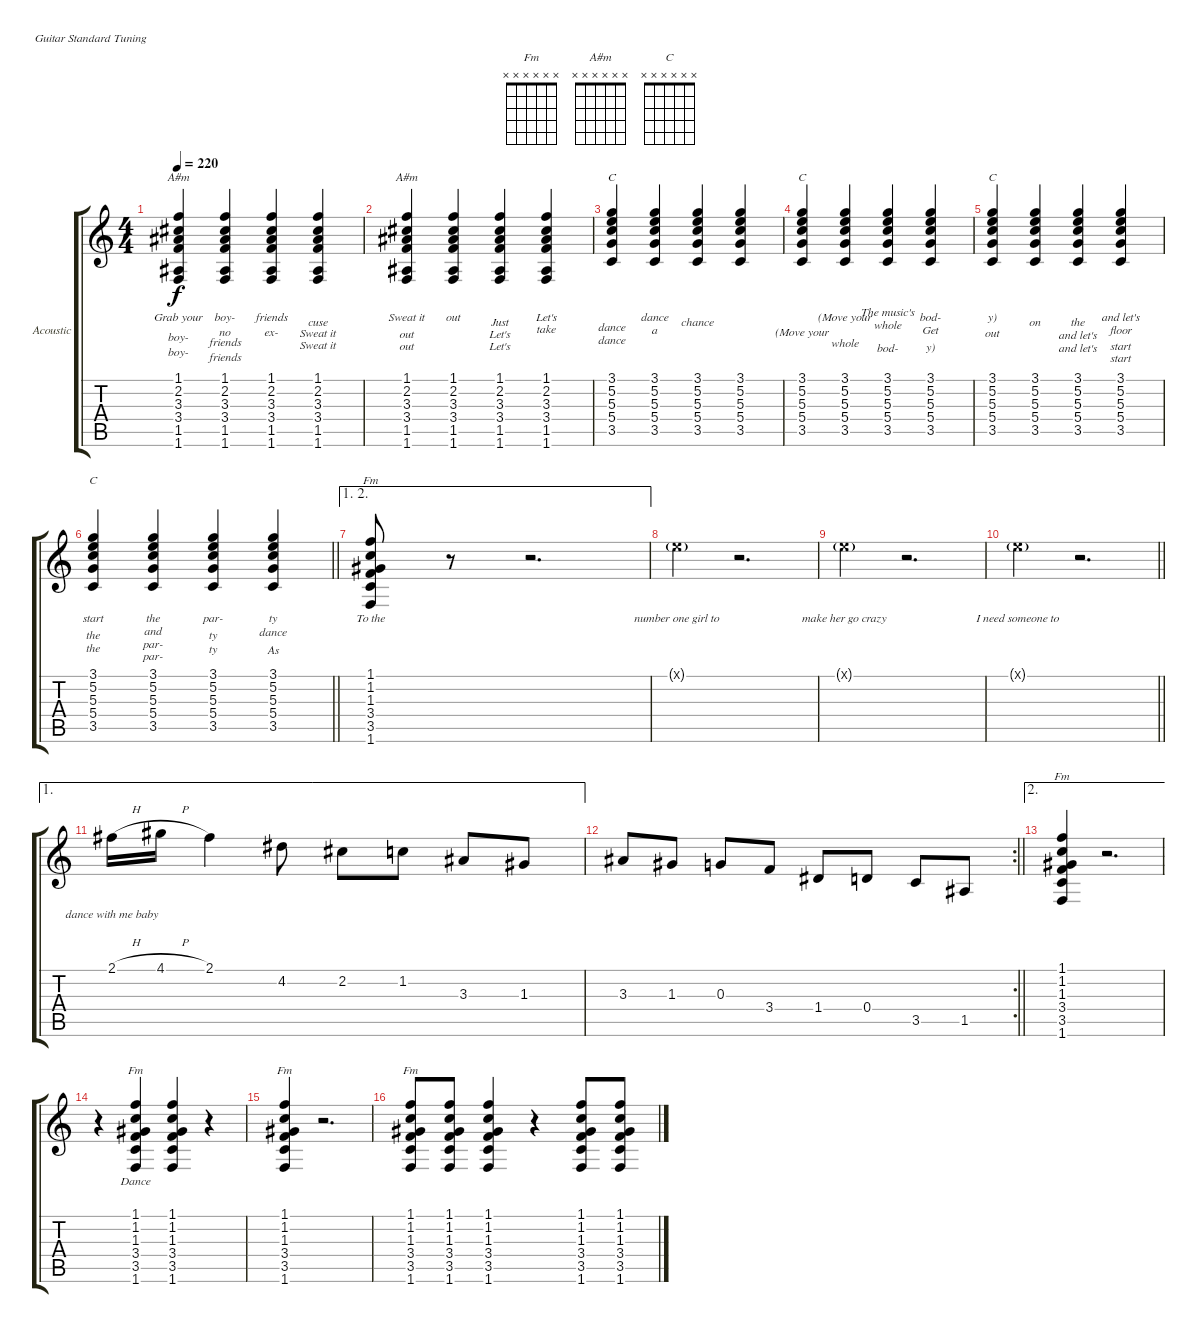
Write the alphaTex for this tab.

\bracketExtendMode groupsimilarinstruments
\firstSystemTrackNameOrientation horizontal
\otherSystemsTrackNameOrientation horizontal
\track ("Acoustic Guitar" "Acoustic") {instrument acousticguitarsteel}
\staff {score tabs}
\tuning (E4 B3 G3 D3 A2 E2)
\chord ("Fm" x x x x x x)
\chord ("A#m" x x x x x x)
\chord ("C" x x x x x x)
\ts (4 4)
\tempo 220
\clef g2
\ks c
(1.1 2.2 3.3 3.4 1.5 1.6).4{ch "A#m" lyrics (0 " ") lyrics (1 "Grab your") lyrics (2 "") lyrics (3 "boy-") lyrics (4 "boy-") dy f} (1.1 2.2 3.3 3.4 1.5 1.6).4{lyrics (0 " ") lyrics (1 "boy-") lyrics (2 "no") lyrics (3 "friends") lyrics (4 "friends")} (1.1 2.2 3.3 3.4 1.5 1.6).4{lyrics (0 " ") lyrics (1 "friends") lyrics (2 "ex-") lyrics (3 "") lyrics (4 "")} (1.1 2.2 3.3 3.4 1.5 1.6).4{lyrics (0 " ") lyrics (1 "") lyrics (2 "cuse") lyrics (3 "Sweat it") lyrics (4 "Sweat it")} |
(1.1 2.2 3.3 3.4 1.5 1.6).4{ch "A#m" lyrics (0 " ") lyrics (1 "Sweat it") lyrics (2 " ") lyrics (3 "out") lyrics (4 "out")} (1.1 2.2 3.3 3.4 1.5 1.6).4{lyrics (0 " ") lyrics (1 "out") lyrics (2 "") lyrics (3 "") lyrics (4 "")} (1.1 2.2 3.3 3.4 1.5 1.6).4{lyrics (0 " ") lyrics (1 "") lyrics (2 "Just") lyrics (3 "Let's") lyrics (4 "Let's")} (1.1 2.2 3.3 3.4 1.5 1.6).4{lyrics (0 " ") lyrics (1 "Let's") lyrics (2 "take") lyrics (3 " ") lyrics (4 " ")} |
(3.1 5.2 5.3 5.4 3.5).4{ch "C" lyrics (0 " ") lyrics (1 " ") lyrics (2 "") lyrics (3 "dance") lyrics (4 "dance")} (3.1 5.2 5.3 5.4 3.5).4{lyrics (0 " ") lyrics (1 "dance") lyrics (2 "a") lyrics (3 " ") lyrics (4 " ")} (3.1 5.2 5.3 5.4 3.5).4{lyrics (0 " ") lyrics (1 " ") lyrics (2 "chance") lyrics (3 " ") lyrics (4 " ")} (3.1 5.2 5.3 5.4 3.5).4{lyrics (0 " ") lyrics (1 " ") lyrics (2 " ") lyrics (3 " ") lyrics (4 "")} |
(3.1 5.2 5.3 5.4 3.5).4{ch "C" lyrics (0 " ") lyrics (1 "") lyrics (2 " ") lyrics (3 " ") lyrics (4 "(Move your")} (3.1 5.2 5.3 5.4 3.5).4{lyrics (0 "") lyrics (1 "(Move your") lyrics (2 " ") lyrics (3 " ") lyrics (4 "whole")} (3.1 5.2 5.3 5.4 3.5).4{lyrics (0 "The music's") lyrics (1 "whole") lyrics (2 "") lyrics (3 " ") lyrics (4 "bod-")} (3.1 5.2 5.3 5.4 3.5).4{lyrics (0 "") lyrics (1 "bod-") lyrics (2 "Get") lyrics (3 " ") lyrics (4 "y)")} |
(3.1 5.2 5.3 5.4 3.5).4{ch "C" lyrics (0 "") lyrics (1 "y)") lyrics (2 "out") lyrics (3 " ") lyrics (4 " ")} (3.1 5.2 5.3 5.4 3.5).4{lyrics (0 "") lyrics (1 " ") lyrics (2 "on") lyrics (3 "") lyrics (4 "")} (3.1 5.2 5.3 5.4 3.5).4{lyrics (0 "") lyrics (1 "") lyrics (2 "the") lyrics (3 "and let's") lyrics (4 "and let's")} (3.1 5.2 5.3 5.4 3.5).4{lyrics (0 "") lyrics (1 "and let's") lyrics (2 "floor") lyrics (3 "start") lyrics (4 "start")} |
\barLineRight lightlight
(3.1 5.2 5.3 5.4 3.5).4{ch "C" lyrics (0 "") lyrics (1 "start") lyrics (2 "") lyrics (3 "the") lyrics (4 "the")} (3.1 5.2 5.3 5.4 3.5).4{lyrics (0 "") lyrics (1 "the") lyrics (2 "and") lyrics (3 "par-") lyrics (4 "par-")} (3.1 5.2 5.3 5.4 3.5).4{lyrics (0 "") lyrics (1 "par-") lyrics (2 " ") lyrics (3 "ty") lyrics (4 "ty")} (3.1 5.2 5.3 5.4 3.5).4{lyrics (0 "") lyrics (1 "ty") lyrics (2 "dance") lyrics (3 " ") lyrics (4 "As")} |
\ae (1 2)
(1.1 1.2 1.3 3.4 3.5 1.6).8{ch "Fm" lyrics (0 "") lyrics (1 "To the") lyrics (2 " ") lyrics (3 " ") lyrics (4 " ")} r.8 r.2{d} |
0.1{g x}.4{lyrics (0 "") lyrics (1 "number one girl to") lyrics (2 " ") lyrics (3 " ") lyrics (4 " ")} r.2{d} |
0.1{g x}.4{lyrics (0 "") lyrics (1 "make her go crazy") lyrics (2 " ") lyrics (3 " ") lyrics (4 " ")} r.2{d} |
\barLineRight lightlight
0.1{g x}.4{lyrics (0 "") lyrics (1 "I need someone to") lyrics (2 " ") lyrics (3 " ") lyrics (4 " ")} r.2{d} |
\ae 1
2.1{h}.16{lyrics (0 "") lyrics (1 "dance with me baby") lyrics (2 " ") lyrics (3 " ") lyrics (4 " ")} 4.1{h}.16{lyrics (0 "") lyrics (1 " ") lyrics (2 " ") lyrics (3 " ") lyrics (4 " ")} 2.1.4{lyrics (0 "") lyrics (1 " ") lyrics (2 " ") lyrics (3 " ") lyrics (4 " ")} 4.2.8{lyrics (0 "") lyrics (1 " ") lyrics (2 " ") lyrics (3 " ") lyrics (4 " ")} 2.2.8{lyrics (0 "") lyrics (1 " ") lyrics (2 " ") lyrics (3 " ") lyrics (4 " ")} 1.2.8{lyrics (0 "") lyrics (1 " ") lyrics (2 " ") lyrics (3 " ") lyrics (4 " ")} 3.3.8{lyrics (0 "") lyrics (1 " ") lyrics (2 " ") lyrics (3 " ") lyrics (4 " ")} 1.3.8{lyrics (0 "") lyrics (1 " ") lyrics (2 " ") lyrics (3 " ") lyrics (4 " ")} |
\rc 2
\barLineRight lightlight
3.3.8{lyrics (0 "") lyrics (1 " ") lyrics (2 " ") lyrics (3 " ") lyrics (4 " ")} 1.3.8{lyrics (0 "") lyrics (1 " ") lyrics (2 " ") lyrics (3 " ") lyrics (4 " ")} 0.3.8{lyrics (0 "") lyrics (1 " ") lyrics (2 " ") lyrics (3 " ") lyrics (4 " ")} 3.4.8{lyrics (0 "") lyrics (1 " ") lyrics (2 " ") lyrics (3 " ") lyrics (4 " ")} 1.4.8{lyrics (0 "") lyrics (1 " ") lyrics (2 " ") lyrics (3 " ") lyrics (4 " ")} 0.4.8{lyrics (0 "") lyrics (1 " ") lyrics (2 " ") lyrics (3 " ") lyrics (4 " ")} 3.5.8{lyrics (0 "") lyrics (1 " ") lyrics (2 " ") lyrics (3 " ") lyrics (4 " ")} 1.5.8{lyrics (0 "") lyrics (1 " ") lyrics (2 " ") lyrics (3 " ") lyrics (4 " ")} |
\ae 2
(1.1 1.2 1.3 3.4 3.5 1.6).4{ch "Fm" lyrics (0 "") lyrics (1 "") lyrics (2 " ") lyrics (3 " ") lyrics (4 " ")} r.2{d} |
r.4 (1.1 1.2 1.3 3.4 3.5 1.6).4{ch "Fm" lyrics (0 "") lyrics (1 "Dance") lyrics (2 " ") lyrics (3 " ") lyrics (4 " ")} (1.1 1.2 1.3 3.4 3.5 1.6).4{lyrics (0 "") lyrics (1 " ") lyrics (2 " ") lyrics (3 " ") lyrics (4 " ")} r.4 |
(1.1 1.2 1.3 3.4 3.5 1.6).4{ch "Fm" lyrics (0 "") lyrics (1 " ") lyrics (2 " ") lyrics (3 " ") lyrics (4 " ")} r.2{d} |
(1.1 1.2 1.3 3.4 3.5 1.6).8{ch "Fm" lyrics (0 "") lyrics (1 " ") lyrics (2 " ") lyrics (3 " ") lyrics (4 " ")} (1.1 1.2 1.3 3.4 3.5 1.6).8{lyrics (0 "") lyrics (1 " ") lyrics (2 " ") lyrics (3 " ") lyrics (4 " ")} (1.1 1.2 1.3 3.4 3.5 1.6).4{lyrics (0 "") lyrics (1 " ") lyrics (2 " ") lyrics (3 " ") lyrics (4 " ")} r.4 (1.1 1.2 1.3 3.4 3.5 1.6).8{lyrics (0 "") lyrics (1 " ") lyrics (2 " ") lyrics (3 " ") lyrics (4 " ")} (1.1 1.2 1.3 3.4 3.5 1.6).8{lyrics (0 "") lyrics (1 " ") lyrics (2 " ") lyrics (3 " ") lyrics (4 " ")}
